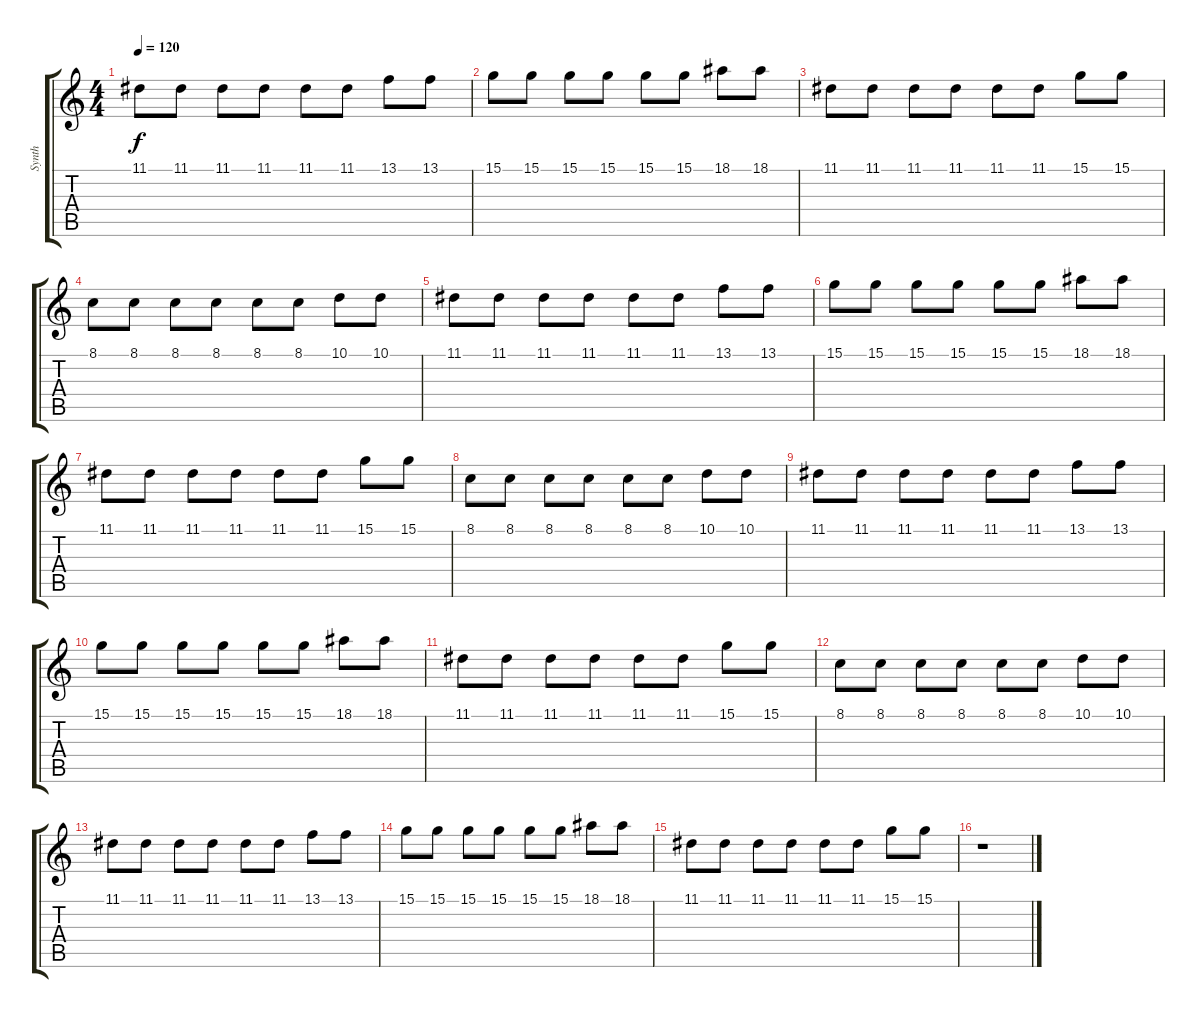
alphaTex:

\track ("Synth" "Synth") {instrument stringensemble1}
\staff {score tabs}
\tuning (E4 B3 G3 D3 A2 E2) {hide}
\ts (4 4)
\tempo 120
\clef g2
\ks c
11.1.8{dy f} 11.1.8 11.1.8 11.1.8 11.1.8 11.1.8 13.1.8 13.1.8 |
15.1.8 15.1.8 15.1.8 15.1.8 15.1.8 15.1.8 18.1.8 18.1.8 |
11.1.8 11.1.8 11.1.8 11.1.8 11.1.8 11.1.8 15.1.8 15.1.8 |
8.1.8 8.1.8 8.1.8 8.1.8 8.1.8 8.1.8 10.1.8 10.1.8 |
11.1.8 11.1.8 11.1.8 11.1.8 11.1.8 11.1.8 13.1.8 13.1.8 |
15.1.8 15.1.8 15.1.8 15.1.8 15.1.8 15.1.8 18.1.8 18.1.8 |
11.1.8 11.1.8 11.1.8 11.1.8 11.1.8 11.1.8 15.1.8 15.1.8 |
8.1.8 8.1.8 8.1.8 8.1.8 8.1.8 8.1.8 10.1.8 10.1.8 |
11.1.8 11.1.8 11.1.8 11.1.8 11.1.8 11.1.8 13.1.8 13.1.8 |
15.1.8 15.1.8 15.1.8 15.1.8 15.1.8 15.1.8 18.1.8 18.1.8 |
11.1.8 11.1.8 11.1.8 11.1.8 11.1.8 11.1.8 15.1.8 15.1.8 |
8.1.8 8.1.8 8.1.8 8.1.8 8.1.8 8.1.8 10.1.8 10.1.8 |
11.1.8 11.1.8 11.1.8 11.1.8 11.1.8 11.1.8 13.1.8 13.1.8 |
15.1.8 15.1.8 15.1.8 15.1.8 15.1.8 15.1.8 18.1.8 18.1.8 |
11.1.8 11.1.8 11.1.8 11.1.8 11.1.8 11.1.8 15.1.8 15.1.8 |
r.1
